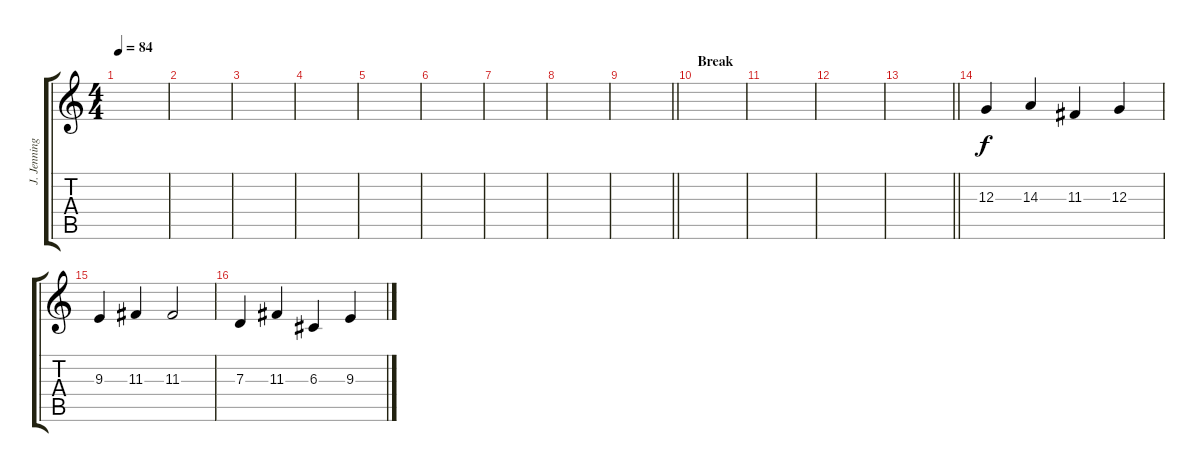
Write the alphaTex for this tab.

\track ("J. Jennings - Trumpet #2" "J. Jenning") {instrument trumpet}
\staff {score tabs}
\tuning (E4 B3 G3 D3 A2 E2) {hide}
\ts (4 4)
\tempo 84
\clef g2
\ks c
|
|
|
|
|
|
|
|
\barLineRight lightlight
|
\section ("" "Break")
|
|
|
\barLineRight lightlight
|
12.3.4 14.3.4 11.3.4 12.3.4 |
9.3.4 11.3.4 11.3.2 |
7.3.4 11.3.4 6.3.4 9.3.4
